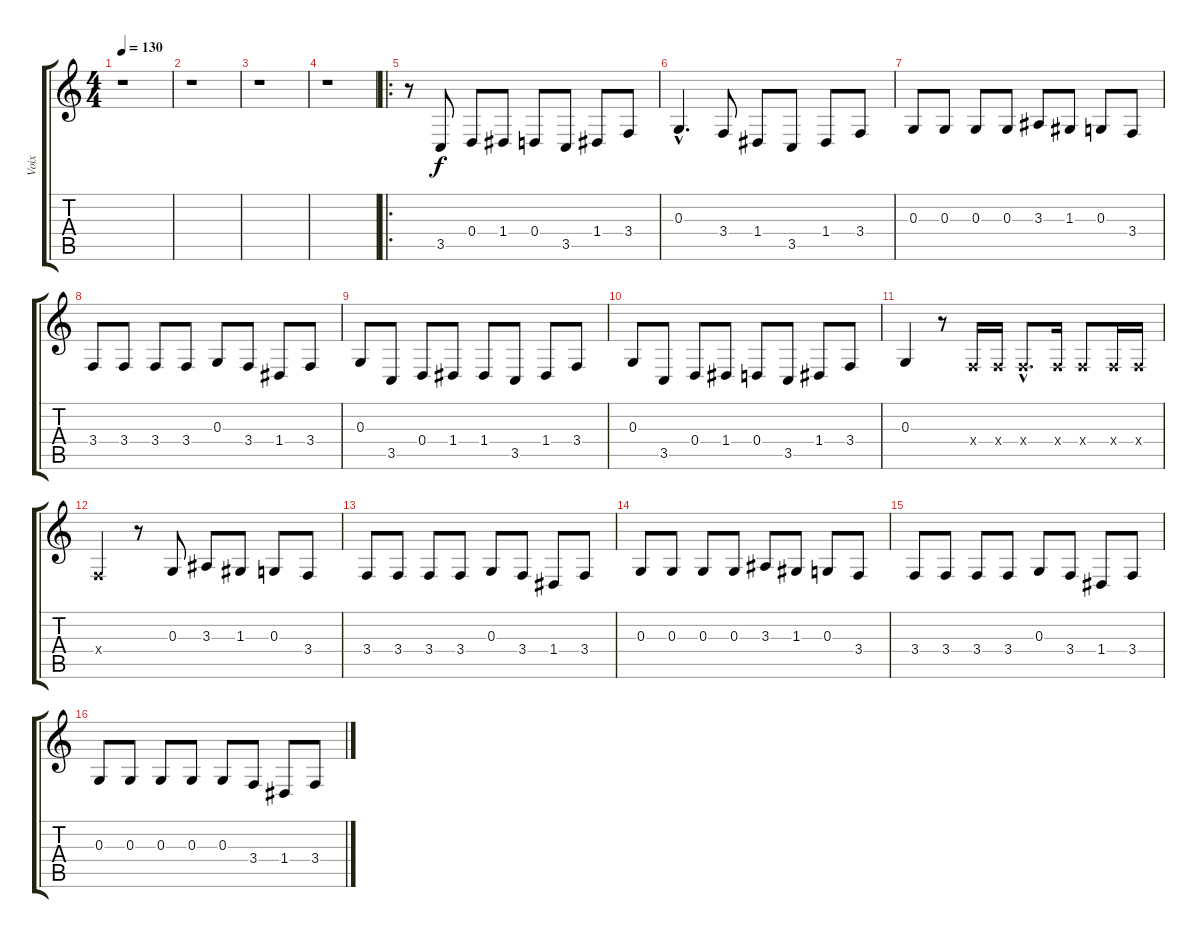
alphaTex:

\track ("Voix" "Voix") {instrument voiceoohs}
\staff {score tabs}
\tuning (E4 B3 G3 D3 A2 E2) {hide}
\ts (4 4)
\tempo 130
\clef g2
\ks c
r.1{dy f instrument voiceoohs} |
r.1 |
r.1 |
r.1 |
\ro
r.8 3.5.8 0.4.8 1.4.8 0.4.8 3.5.8 1.4.8 3.4.8 |
0.3{hac}.4{d} 3.4.8 1.4.8 3.5.8 1.4.8 3.4.8 |
0.3.8 0.3.8 0.3.8 0.3.8 3.3.8 1.3.8 0.3.8 3.4.8 |
3.4.8 3.4.8 3.4.8 3.4.8 0.3.8 3.4.8 1.4.8 3.4.8 |
0.3.8 3.5.8 0.4.8 1.4.8 1.4.8 3.5.8 1.4.8 3.4.8 |
0.3.8 3.5.8 0.4.8 1.4.8 0.4.8 3.5.8 1.4.8 3.4.8 |
0.3.4 r.8 3.4{x}.16 3.4{x}.16 3.4{hac x}.8{d} 3.4{x}.16 3.4{x}.8 3.4{x}.16 3.4{x}.16 |
3.4{x}.4 r.8 0.3.8 3.3.8 1.3.8 0.3.8 3.4.8 |
3.4.8 3.4.8 3.4.8 3.4.8 0.3.8 3.4.8 1.4.8 3.4.8 |
0.3.8 0.3.8 0.3.8 0.3.8 3.3.8 1.3.8 0.3.8 3.4.8 |
3.4.8 3.4.8 3.4.8 3.4.8 0.3.8 3.4.8 1.4.8 3.4.8 |
0.3.8 0.3.8 0.3.8 0.3.8 0.3.8 3.4.8 1.4.8 3.4.8
